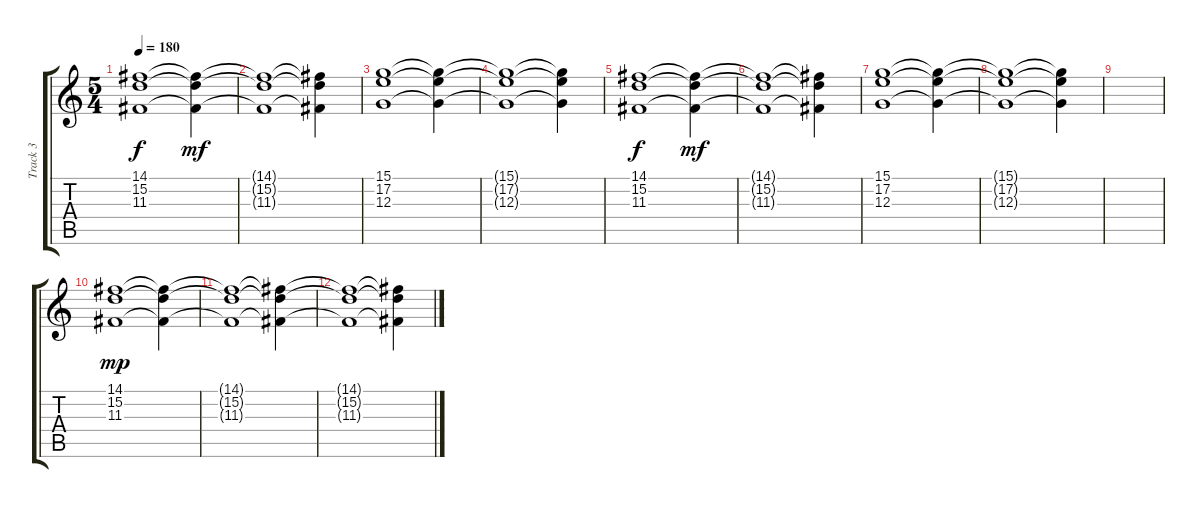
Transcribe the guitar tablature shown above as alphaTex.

\track ("Track 3" "Track 3") {instrument choiraahs}
\staff {score tabs}
\tuning (E4 B3 G3 D3 A2 E2) {hide}
\ts (5 4)
\tempo 180
\clef g2
\ks c
(14.1{t} 15.2{t} 11.3{t}).1{dy f} (14.1{t} 15.2{t} 11.3{t}).4{dy mf} |
(14.1{t} 15.2{t} 11.3{t}).1 (14.1{t} 15.2{t} 11.3{t}).4 |
(15.1 17.2 12.3).1 (15.1{t} 17.2{t} 12.3{t}).4 |
(15.1{t} 17.2{t} 12.3{t}).1 (15.1{t} 17.2{t} 12.3{t}).4 |
(14.1 15.2 11.3).1{dy f} (14.1{t} 15.2{t} 11.3{t}).4{dy mf} |
(14.1{t} 15.2{t} 11.3{t}).1 (14.1{t} 15.2{t} 11.3{t}).4 |
(15.1 17.2 12.3).1 (15.1{t} 17.2{t} 12.3{t}).4 |
(15.1{t} 17.2{t} 12.3{t}).1 (15.1{t} 17.2{t} 12.3{t}).4 |
|
(14.1 15.2 11.3).1{dy mp} (14.1{t} 15.2{t} 11.3{t}).4 |
(14.1{t} 15.2{t} 11.3{t}).1{volume 7} (14.1{t} 15.2{t} 11.3{t}).4 |
(14.1{t} 15.2{t} 11.3{t}).1 (14.1{t} 15.2{t} 11.3{t}).4
